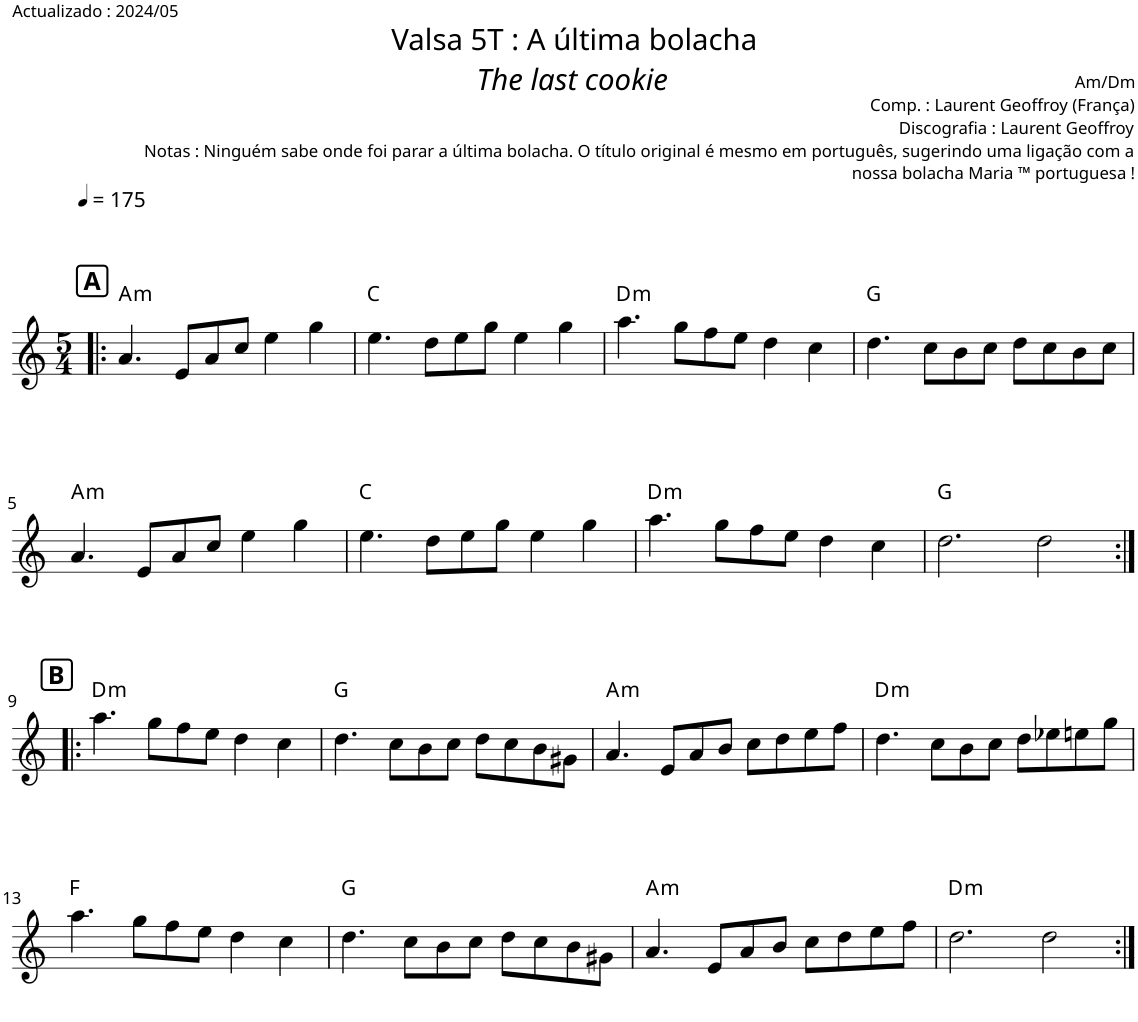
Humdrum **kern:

**kern	**harte
*part1	*part1
*staff1	*
*I"Piano	*
*I'Pno.	*
*clefG2	*
*k[]	*
*M5/4	*
*MM175	*
!!LO:REH:place=s1:a:B:cj:fs=12:t=A
=1!|:	=1!|:
!	!LO:H:kt=m
4.a/	A:min
8e/L	.
8a/	.
8cc/J	.
4ee\	.
4gg\	.
=2	=2
4.ee\	C:maj
8dd\L	.
8ee\	.
8gg\J	.
4ee\	.
4gg\	.
=3	=3
!	!LO:H:kt=m
4.aa\	D:min
8gg\L	.
8ff\	.
8ee\J	.
4dd\	.
4cc\	.
=4	=4
4.dd\	G:maj
8cc\L	.
8b\	.
8cc\J	.
8dd\L	.
8cc\	.
8b\	.
8cc\J	.
!!LO:LB:g=z
=5	=5
!	!LO:H:kt=m
4.a/	A:min
8e/L	.
8a/	.
8cc/J	.
4ee\	.
4gg\	.
=6	=6
4.ee\	C:maj
8dd\L	.
8ee\	.
8gg\J	.
4ee\	.
4gg\	.
=7	=7
!	!LO:H:kt=m
4.aa\	D:min
8gg\L	.
8ff\	.
8ee\J	.
4dd\	.
4cc\	.
=8	=8
2.dd\	G:maj
2dd\	.
!!LO:LB:g=z
!!LO:REH:place=s1:a:B:cj:fs=12:t=B
=9:|!|:	=9:|!|:
!	!LO:H:kt=m
4.aa\	D:min
8gg\L	.
8ff\	.
8ee\J	.
4dd\	.
4cc\	.
=10	=10
4.dd\	G:maj
8cc\L	.
8b\	.
8cc\J	.
8dd\L	.
8cc\	.
8b\	.
8g#X\J	.
=11	=11
!	!LO:H:kt=m
4.a/	A:min
8e/L	.
8a/	.
8b/J	.
8cc\L	.
8dd\	.
8ee\	.
8ff\J	.
=12	=12
!	!LO:H:kt=m
4.dd\	D:min
8cc\L	.
8b\	.
8cc\J	.
8dd\L	.
8ee-X\	.
8een\	.
8gg\J	.
!!LO:LB:g=z
=13	=13
4.aa\	F:maj
8gg\L	.
8ff\	.
8ee\J	.
4dd\	.
4cc\	.
=14	=14
4.dd\	G:maj
8cc\L	.
8b\	.
8cc\J	.
8dd\L	.
8cc\	.
8b\	.
8g#X\J	.
=15	=15
!	!LO:H:kt=m
4.a/	A:min
8e/L	.
8a/	.
8b/J	.
8cc\L	.
8dd\	.
8ee\	.
8ff\J	.
=16	=16
!	!LO:H:kt=m
2.dd\	D:min
2dd\	.
=:|!	=:|!
*-	*-
